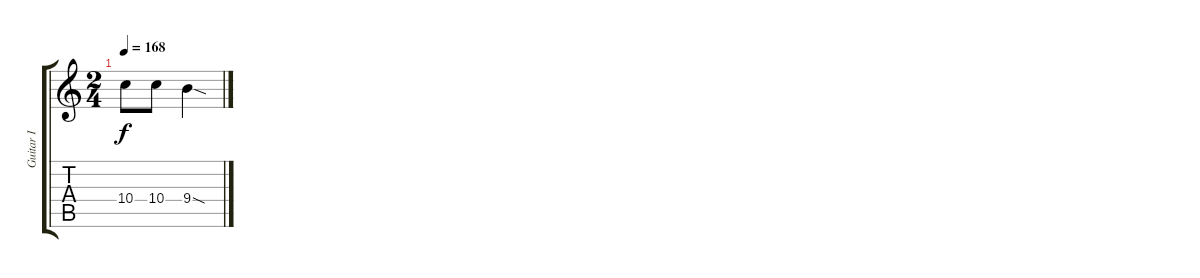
\track ("Guitar I" "Guitar I") {instrument distortionguitar}
\staff {score tabs}
\tuning (E4 B3 G3 D3 A2 E2) {hide}
\ts (2 4)
\tempo 168
\clef g2
\ks c
10.4.8{dy f} 10.4.8 9.4{sod}.4
